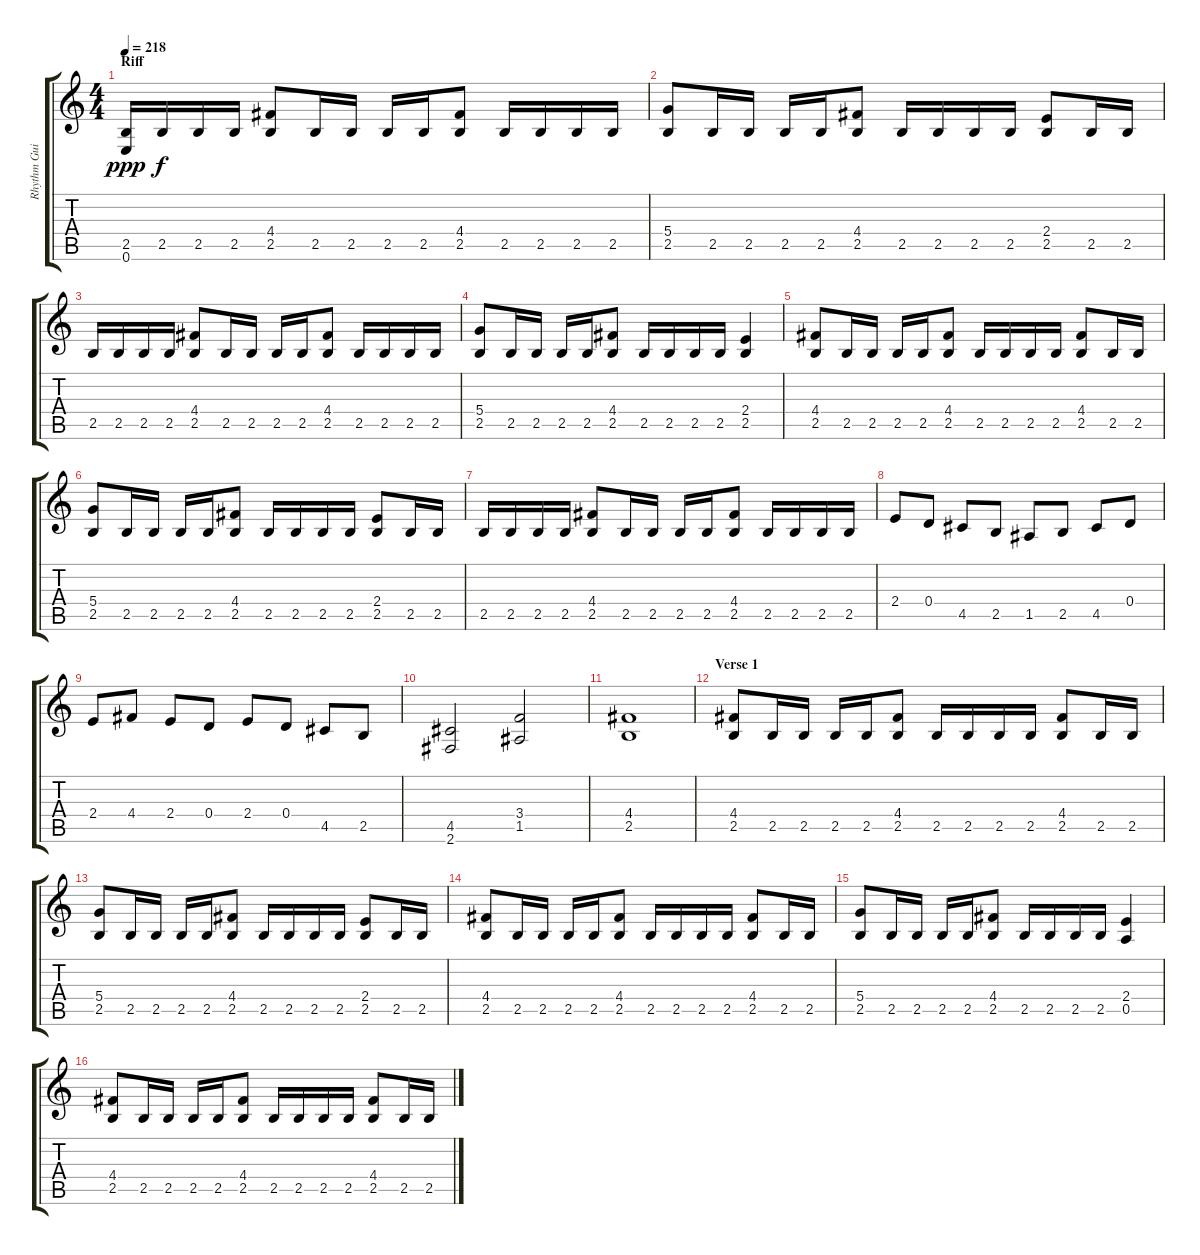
\track ("Rhythm Guitar 1" "Rhythm Gui") {instrument distortionguitar}
\staff {score tabs}
\tuning (E4 B3 G3 D3 A2 E2) {hide}
\ts (4 4)
\section ("" "Riff")
\tempo 218
\clef g2
\ks c
(2.5 0.6).16{dy ppp} 2.5.16{dy f} 2.5.16 2.5.16 (4.4 2.5).8 2.5.16 2.5.16 2.5.16 2.5.16 (4.4 2.5).8 2.5.16 2.5.16 2.5.16 2.5.16 |
(5.4 2.5).8 2.5.16 2.5.16 2.5.16 2.5.16 (4.4 2.5).8 2.5.16 2.5.16 2.5.16 2.5.16 (2.4 2.5).8 2.5.16 2.5.16 |
2.5.16 2.5.16 2.5.16 2.5.16 (4.4 2.5).8 2.5.16 2.5.16 2.5.16 2.5.16 (4.4 2.5).8 2.5.16 2.5.16 2.5.16 2.5.16 |
(5.4 2.5).8 2.5.16 2.5.16 2.5.16 2.5.16 (4.4 2.5).8 2.5.16 2.5.16 2.5.16 2.5.16 (2.4 2.5).4 |
(4.4 2.5).8 2.5.16 2.5.16 2.5.16 2.5.16 (4.4 2.5).8 2.5.16 2.5.16 2.5.16 2.5.16 (4.4 2.5).8 2.5.16 2.5.16 |
(5.4 2.5).8 2.5.16 2.5.16 2.5.16 2.5.16 (4.4 2.5).8 2.5.16 2.5.16 2.5.16 2.5.16 (2.4 2.5).8 2.5.16 2.5.16 |
2.5.16 2.5.16 2.5.16 2.5.16 (4.4 2.5).8 2.5.16 2.5.16 2.5.16 2.5.16 (4.4 2.5).8 2.5.16 2.5.16 2.5.16 2.5.16 |
2.4.8 0.4.8 4.5.8 2.5.8 1.5.8 2.5.8 4.5.8 0.4.8 |
2.4.8 4.4.8 2.4.8 0.4.8 2.4.8 0.4.8 4.5.8 2.5.8 |
(4.5 2.6).2 (3.4 1.5).2 |
(4.4 2.5).1 |
\section ("" "Verse 1")
(4.4 2.5).8 2.5.16 2.5.16 2.5.16 2.5.16 (4.4 2.5).8 2.5.16 2.5.16 2.5.16 2.5.16 (4.4 2.5).8 2.5.16 2.5.16 |
(5.4 2.5).8 2.5.16 2.5.16 2.5.16 2.5.16 (4.4 2.5).8 2.5.16 2.5.16 2.5.16 2.5.16 (2.4 2.5).8 2.5.16 2.5.16 |
(4.4 2.5).8 2.5.16 2.5.16 2.5.16 2.5.16 (4.4 2.5).8 2.5.16 2.5.16 2.5.16 2.5.16 (4.4 2.5).8 2.5.16 2.5.16 |
(5.4 2.5).8 2.5.16 2.5.16 2.5.16 2.5.16 (4.4 2.5).8 2.5.16 2.5.16 2.5.16 2.5.16 (2.4 0.5).4 |
(4.4 2.5).8 2.5.16 2.5.16 2.5.16 2.5.16 (4.4 2.5).8 2.5.16 2.5.16 2.5.16 2.5.16 (4.4 2.5).8 2.5.16 2.5.16
